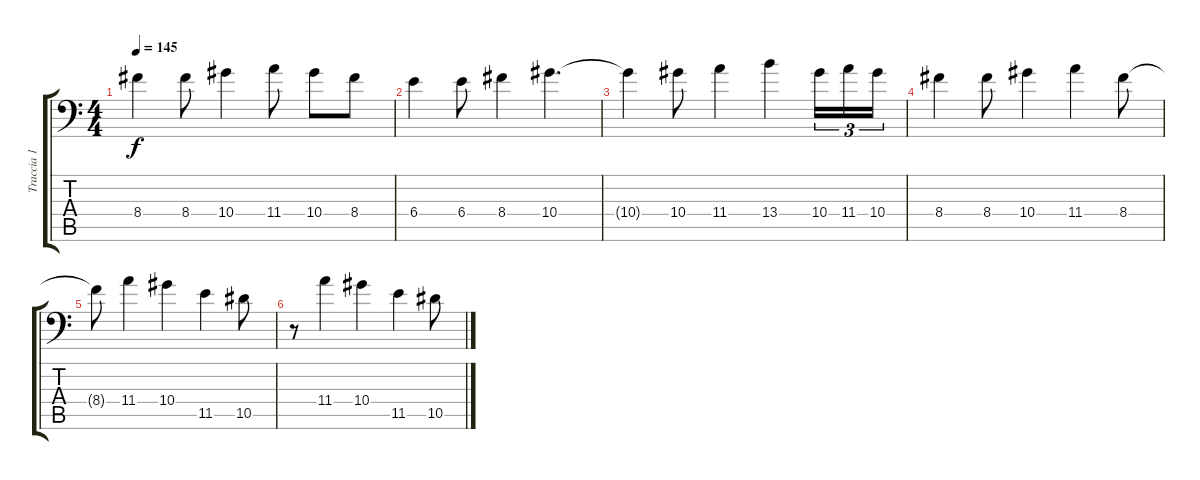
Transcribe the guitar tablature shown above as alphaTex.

\track ("Traccia 1" "Traccia 1") {instrument distortionguitar}
\staff {score tabs}
\tuning (C4 G3 Eb3 Bb2 F2 Bb1) {hide}
\ts (4 4)
\tempo 145
\clef f4
\ks c
8.4{t}.4{dy f} 8.4.8 10.4.4 11.4.8 10.4.8 8.4.8 |
6.4.4 6.4.8 8.4.4 10.4.4{d} |
10.4{t}.4 10.4.8 11.4.4 13.4.4 10.4.16{tu (3 2)} 11.4.16{tu (3 2)} 10.4.16{tu (3 2)} |
8.4.4 8.4.8 10.4.4 11.4.4 8.4.8 |
8.4{t}.8 11.4.4 10.4.4 11.5.4 10.5.8 |
r.8 11.4.4 10.4.4 11.5.4 10.5.8
